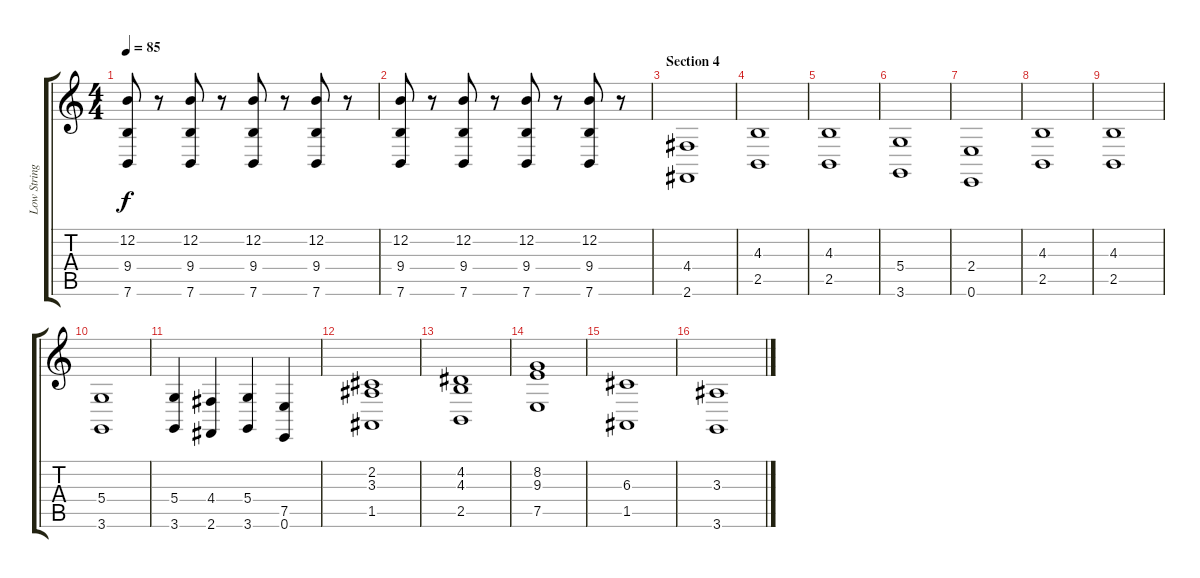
\track ("Low Strings 2" "Low String") {instrument stringensemble1}
\staff {score tabs}
\tuning (E4 B3 G3 D3 A2 E2) {hide}
\ts (4 4)
\tempo 85
\clef g2
\ks c
(12.2 9.4 7.6).8{dy f} r.8 (12.2 9.4 7.6).8 r.8 (12.2 9.4 7.6).8 r.8 (12.2 9.4 7.6).8 r.8 |
(12.2 9.4 7.6).8 r.8 (12.2 9.4 7.6).8 r.8 (12.2 9.4 7.6).8 r.8 (12.2 9.4 7.6).8 r.8 |
\section ("" "Section 4")
(4.4 2.6).1 |
(4.3 2.5).1 |
(4.3 2.5).1 |
(5.4 3.6).1 |
(2.4 0.6).1 |
(4.3 2.5).1 |
(4.3 2.5).1 |
(5.4 3.6).1 |
(5.4 3.6).4 (4.4 2.6).4 (5.4 3.6).4 (7.5 0.6).4 |
(2.2 3.3 1.5).1 |
(4.2 4.3 2.5).1 |
(8.2 9.3 7.5).1 |
(6.3 1.5).1 |
(3.3 3.6).1
